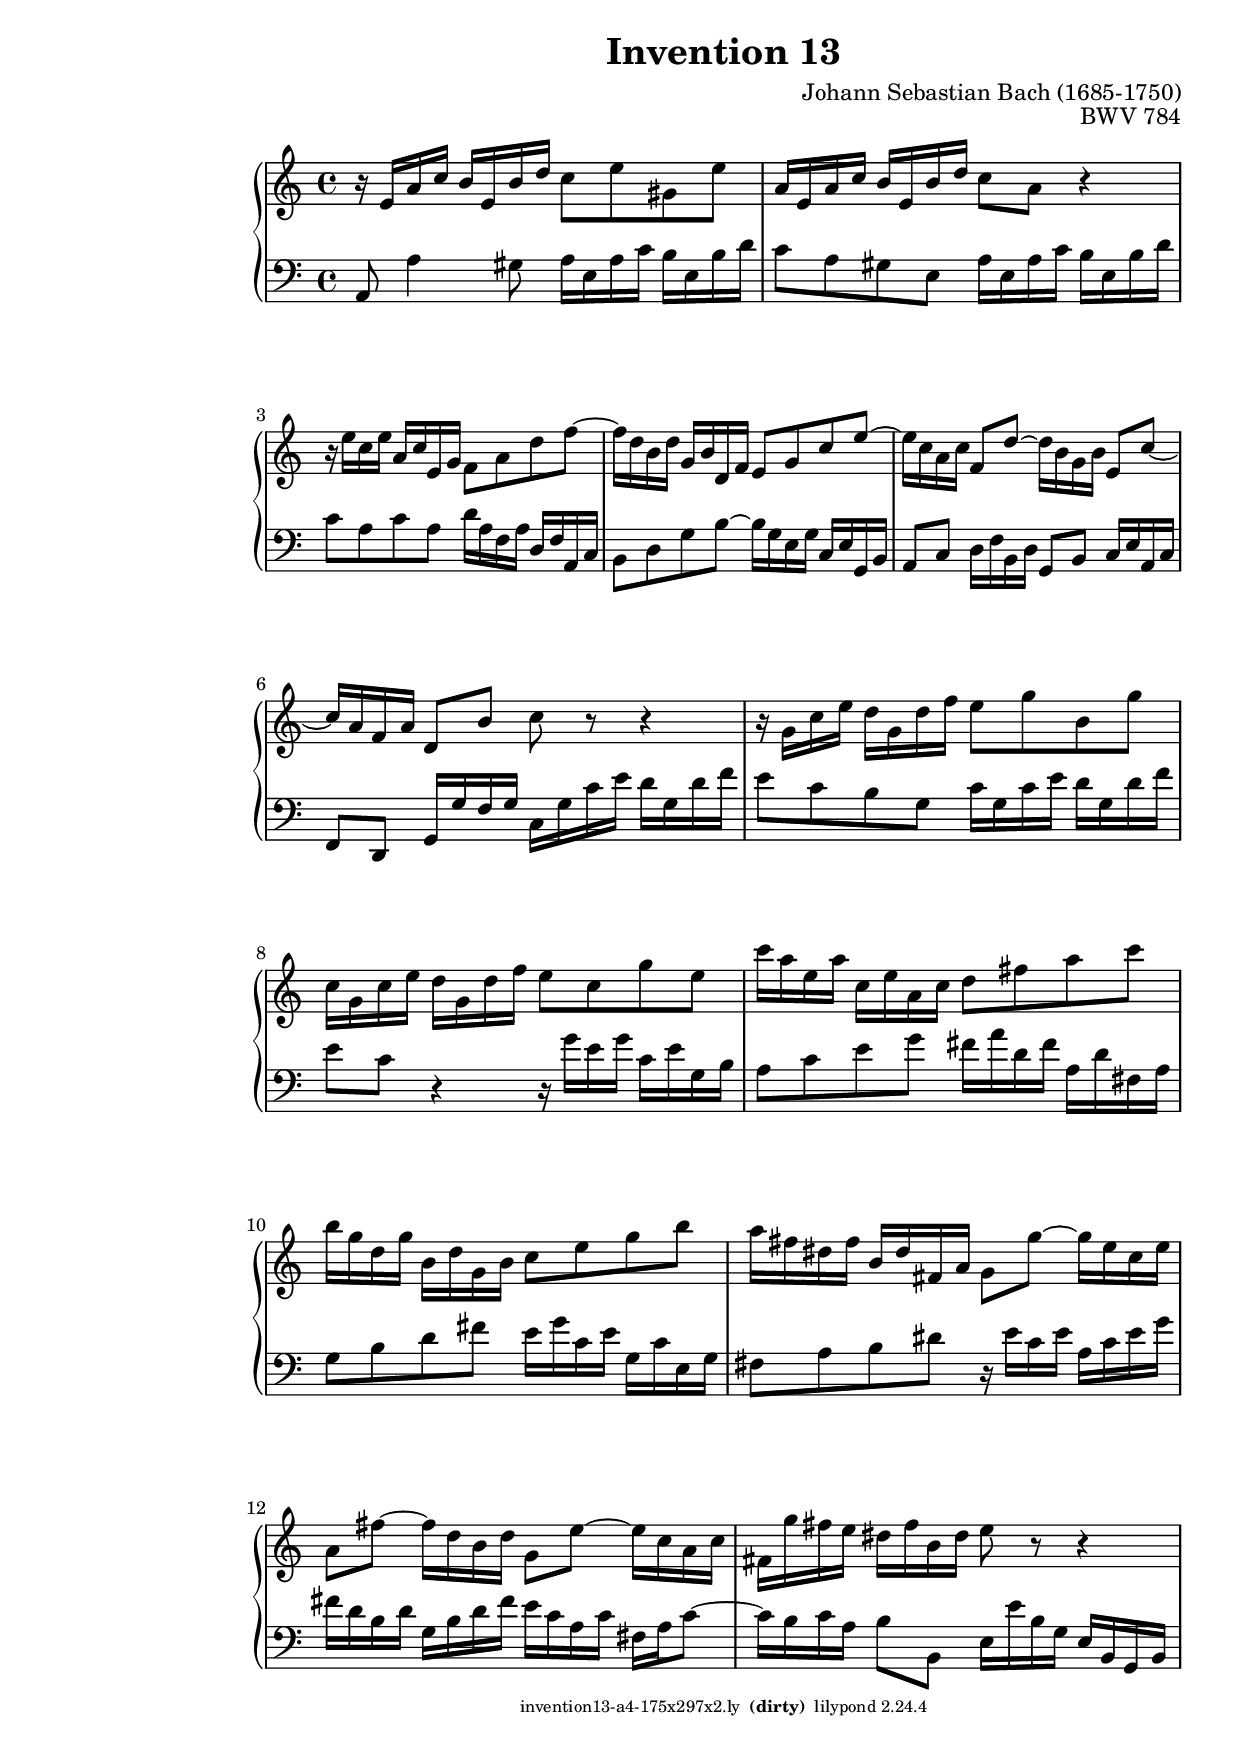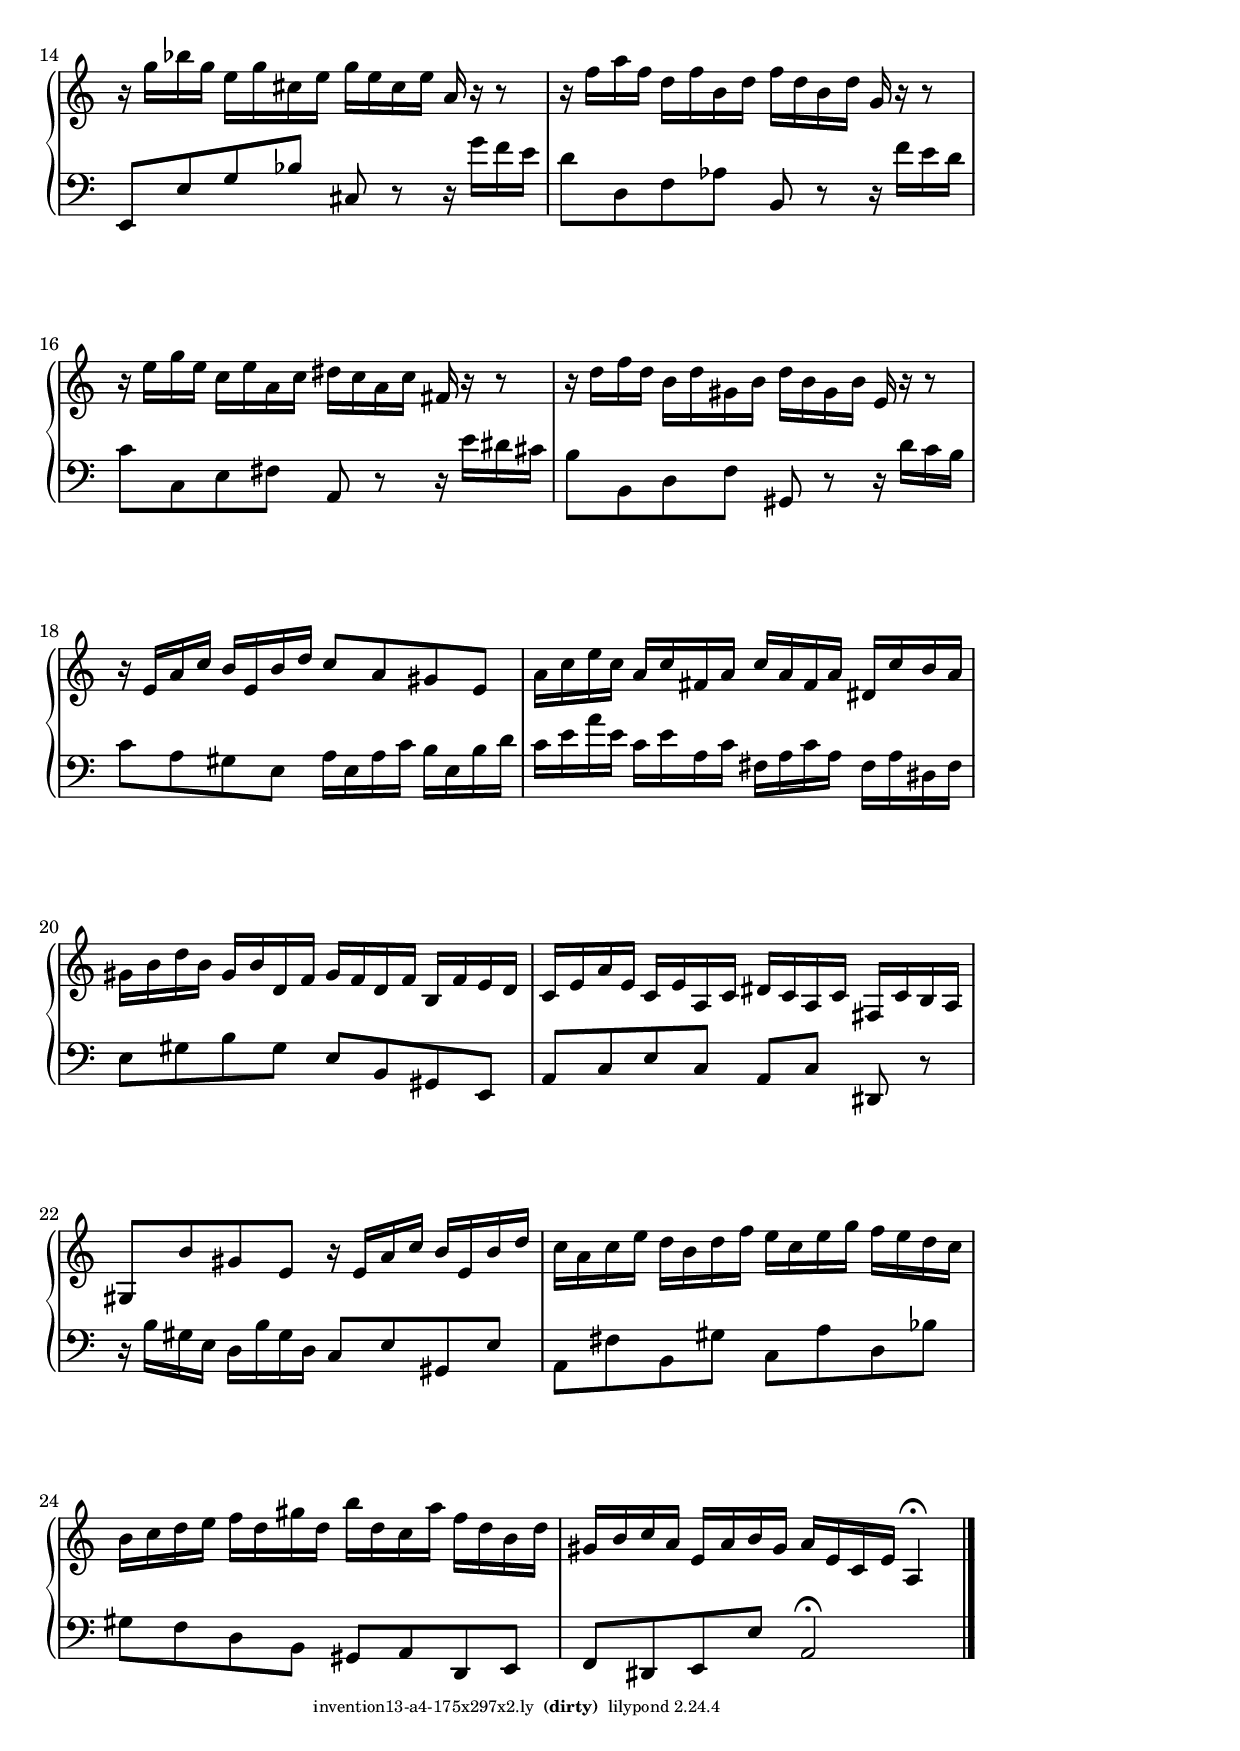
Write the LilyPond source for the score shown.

\include "../../include/general.ily"
\include "../../include/a4-175x297.ily"

\header {
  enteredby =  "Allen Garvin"
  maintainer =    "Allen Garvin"
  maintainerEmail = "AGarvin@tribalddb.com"
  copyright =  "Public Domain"
  filename =   "bach-invention-13.ly"
  title =   "Invention 13"
  opus =    "BWV 784"
  composer =   "Johann Sebastian Bach (1685-1750)"
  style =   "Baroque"
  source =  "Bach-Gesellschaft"
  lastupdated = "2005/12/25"

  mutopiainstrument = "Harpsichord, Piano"
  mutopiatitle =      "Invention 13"
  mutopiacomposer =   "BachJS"
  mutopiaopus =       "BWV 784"

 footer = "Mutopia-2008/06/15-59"
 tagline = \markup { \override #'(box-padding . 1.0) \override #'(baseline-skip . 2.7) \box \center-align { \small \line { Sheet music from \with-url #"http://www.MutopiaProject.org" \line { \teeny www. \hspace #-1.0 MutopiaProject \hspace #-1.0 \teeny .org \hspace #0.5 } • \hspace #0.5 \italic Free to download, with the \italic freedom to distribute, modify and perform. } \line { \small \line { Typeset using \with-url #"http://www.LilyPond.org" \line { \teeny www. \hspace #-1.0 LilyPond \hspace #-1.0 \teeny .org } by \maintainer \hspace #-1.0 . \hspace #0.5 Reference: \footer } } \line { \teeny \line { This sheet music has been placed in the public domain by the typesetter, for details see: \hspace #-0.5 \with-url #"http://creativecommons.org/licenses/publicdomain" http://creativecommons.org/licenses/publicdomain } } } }
}

\version "2.11.46"

voiceone =  \relative c' {
   \set Staff.midiInstrument = "harpsichord"
   r16  e[ a c]  b[ e, b' d]  c8[ e gis, e'] |                    % bar 1
   a,16[ e a c]  b[ e, b' d]  c8[ a] r4 |                         % bar 2
   r16  e'16[ c e]  a,[ c e, g]  f8[ a d f] ~ |                   % bar 3
   f16[ d b d]  g,[ b d, f]  e8[ g c e] ~ |                       % bar 4
   e16[ c a c]  f,8[ d'] ~  d16[ b g b]  e,8[ c'] ~ |             % bar 5
   c16[ a f a]  d,8[ b'] c r r4 |                                 % bar 6
   r16  g[ c e]  d[ g, d' f]  e8[ g b, g'] |                      % bar 7
   c,16[ g c e]  d[ g, d' f]  e8[ c g' e] |                       % bar 8
   c'16[ a e a]  c,[ e a, c]  d8[ fis a c] |                      % bar 9
   b16[ g d g]  b,[ d g, b]  c8[ e g b] |                         % bar 10
   a16[ fis dis fis]  b,[ dis fis, a]  g8[ g'] ~  g16[ e c e] |   % bar 11
   a,8[ fis'] ~  fis16[ d b d]  g,8[ e'] ~  e16[ c a c] |           % bar 12
   fis,16[ g' fis e]  dis[ fis b, dis] e8 r r4 |                  % bar 13
   r16  g[ bes g]  e[ g cis, e]  g[ e cis e] a, r r8 |            % bar 14
   r16  f'[ a f]  d[ f b, d]  f[ d b d] g, r r8 |               % bar 15
   r16  e'[ g e]  c[ e a, c]  dis[ c a c] fis, r r8 |             % bar 16
   r16  d'[ f d]  b[ d gis, b]  d[ b gis b] e, r r8 |             % bar 17
   r16  e[ a c]  b[ e, b' d]  c8[ a gis e] |                      % bar 18
   a16[ c e c]  a[ c fis, a]  c[ a fis a]  dis,[ c' b a] |        % bar 19
   gis[ b d b]  gis[ b d, f]  gis[ f d f]  b,[ f' e d] |          % bar 20
   c[ e a e]  c[ e a, c]  dis[ c a c]  fis,[ c' b a] |            % bar 21
   gis8[ b' gis e] r16  e[ a c]  b[ e, b' d]  |                   % bar 22
   c[ a c e]  d[ b d f]  e[ c e g]  f[ e d c] |                   % bar 23
   b[ c d e]  f[ d gis d]  b'[ d, c a']  f[ d b d] |              % bar 24
   gis,[ b c a]  e[ a b gis]  a[ e c e] a,4^\fermata \bar "|."    % bar 25
}

voicetwo =  \relative c {
   \set Staff.midiInstrument = "harpsichord"
   \clef "bass"
   a8 a'4 gis8  a16[ e a c]  b[ e, b' d] |                        % bar 1
   c8[ a gis e]  a16[ e a c]  b[ e, b' d] |                       % bar 2
   c8[ a c a]  d16[ a f a]  d,[ f a, c] |                         % bar 3
   b8[ d g b] ~  b16[ g e g]  c,[ e g, b] |                       % bar 4
   a8[ c]  d16[ f b, d]  g,8[ b]  c16[ e a, c] |                  % bar 5
   f,8[ d]  g16[ g' f g]  c,[ g' c e]  d[ g, d' f] |              % bar 6
   e8[ c b g]  c16[ g c e]  d[ g, d' f] |                         % bar 7
   e8[ c] r4 r16  g'[ e g]  c,[ e g, b] |                         % bar 8
   a8[ c e g]  fis16[ a d, fis]  a,[ d fis, a] |                  % bar 9
   g8[ b d fis]  e16[ g c, e]  g,[ c e, g] |                      % bar 10
   fis8[ a b dis] r16  e[ c e]  a,[ c e g] |                      % bar 11
   fis[ d b d]  g,[ b d fis]  e[ c a c]  fis,[ a c8] ~ |          % bar 12
   c16[ b c a]  b8[ b,]  e16[ e' b g]  e[ b g b] |                % bar 13
   e,8[ e' g bes] cis,8 r r16  g''[ f e] |                        % bar 14
   d8[ d, f aes] b, r r16  f''[ e d] |                            % bar 15
   c8[ c, e fis] a, r r16  e''[ dis cis] |                        % bar 16
   b8[ b, d f] gis, r r16  d''[ c b] |                            % bar 17
   c8[ a gis e]  a16[ e a c]  b[ e, b' d] |                       % bar 18
   c[ e a e]  c[ e a, c]  fis,[ a c a]  fis[ a dis, fis] |        % bar 19
   e8[ gis b gis]  e[ b gis e] |                                  % bar 20
   a[ c e c]  a[ c] dis, r |                                      % bar 21
   r16  b''[ gis e]  d[ b' gis d]  c8[ e gis, e'] |               % bar 22
   a,[ fis' b, gis']  c,[ a' d, bes'] |                           % bar 23
   gis[ f d b]  gis[ a d, e] |                                    % bar 24
   f[ dis e e'] a,2^\fermata \bar "|."                            % bar 25
}

\score {
   \context GrandStaff <<
    \context Staff = "one" <<
      \voiceone
    >>
    \context Staff = "two" <<
      \voicetwo
    >>
  >>

  \layout{ indent=0 }
  
  \midi {
    \context {
      \Score
      tempoWholesPerMinute = #(ly:make-moment 100 4)
      }
    }


}

%{
changes by Urs Metzger, 2005/12/25
version 1.6.10 => 2.6.4
voiceone, bar 12: 1st 16th a'' => a'
voiceone, bar 15: 3rd 16th aes'' => a''
midiInstrument none = "harpsichord"
%}

%{
changes by Chris Sawer, 2005/12/27
remove line-width command in layout section
%}


